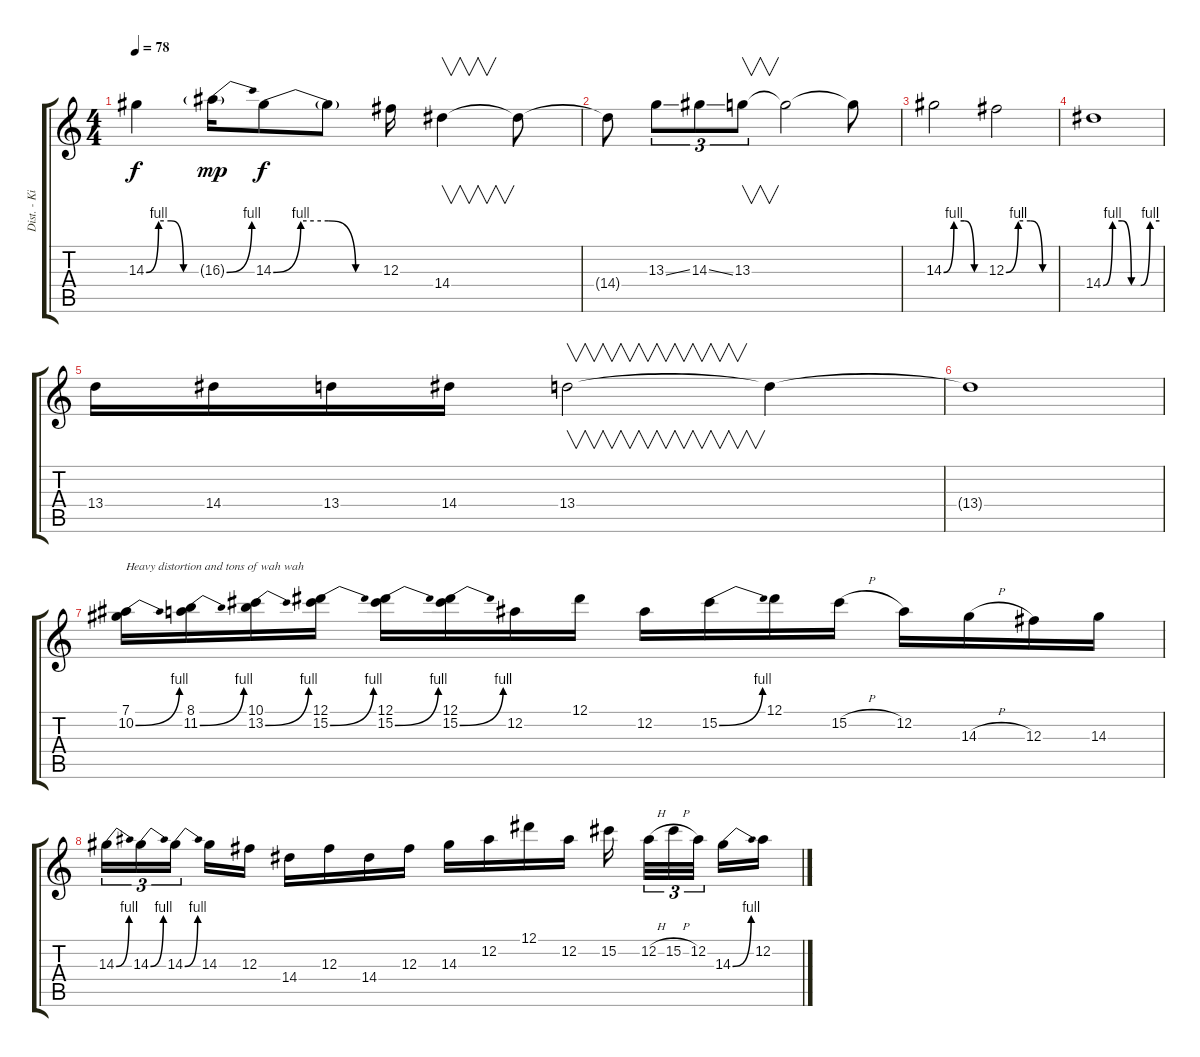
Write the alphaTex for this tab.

\track ("Dist. - Kirk" "Dist. - Ki") {instrument distortionguitar}
\staff {score tabs}
\tuning (Eb4 Bb3 Gb3 Db3 Ab2 Eb2) {hide}
\ts (4 4)
\tempo 78
\clef g2
\ks c
14.3{be (custom 0 0 15 4 30 4 45 0 60 0)}.4{dy f} 16.3{be (bend 0 0 60 4) g}.16{dy mp} 14.3{be (custom 0 0 15 4 30 4 45 0 60 0)}.8{dy f} 14.3{t}.8 12.3.16 14.4.4{v} 14.4{t}.8 |
14.4{t}.8 13.3{ss}.8{tu (3 2)} 14.3{ss}.8{tu (3 2)} 13.3.8{v tu (3 2)} 13.3{t}.2 13.3{t}.8 |
14.3{be (custom 0 0 15 4 30 4 45 0 60 0)}.2 12.3{be (custom 0 0 15 4 30 4 45 0 60 0)}.2 |
14.4{be (custom 0 0 10 4 20 4 30 0 40 0 50 4 60 4)}.1 |
13.4.16 14.4.16 13.4.16 14.4.16 13.4.2{v} 13.4{t}.4 |
13.4{t}.1 |
(7.1 10.2{be (bend 0 0 60 4)}).16{txt "Heavy distortion and tons of wah wah"} (8.1 11.2{be (bend 0 0 60 4)}).16 (10.1 13.2{be (bend 0 0 60 4)}).16 (12.1 15.2{be (bend 0 0 60 4)}).16 (12.1 15.2{be (bend 0 0 60 4)}).16 (12.1 15.2{be (bend 0 0 60 4)}).16 12.2.16 12.1.16 12.2.16 15.2{be (bend 0 0 60 4)}.16 12.1.16 15.2{h}.16 12.2.16 14.3{h}.16 12.3.16 14.3.16 |
14.3{be (bend 0 0 60 4)}.16{tu (3 2)} 14.3{be (bend 0 0 60 4)}.16{tu (3 2)} 14.3{be (bend 0 0 60 4)}.16{tu (3 2)} 14.3.16 12.3.16 14.4.16 12.3.16 14.4.16 12.3.16 14.3.16 12.2.16 12.1.16 12.2.16 15.2.16 12.2{h}.32{tu (3 2)} 15.2{h}.32{tu (3 2)} 12.2.32{tu (3 2)} 14.3{be (bend 0 0 60 4)}.16 12.2.16
